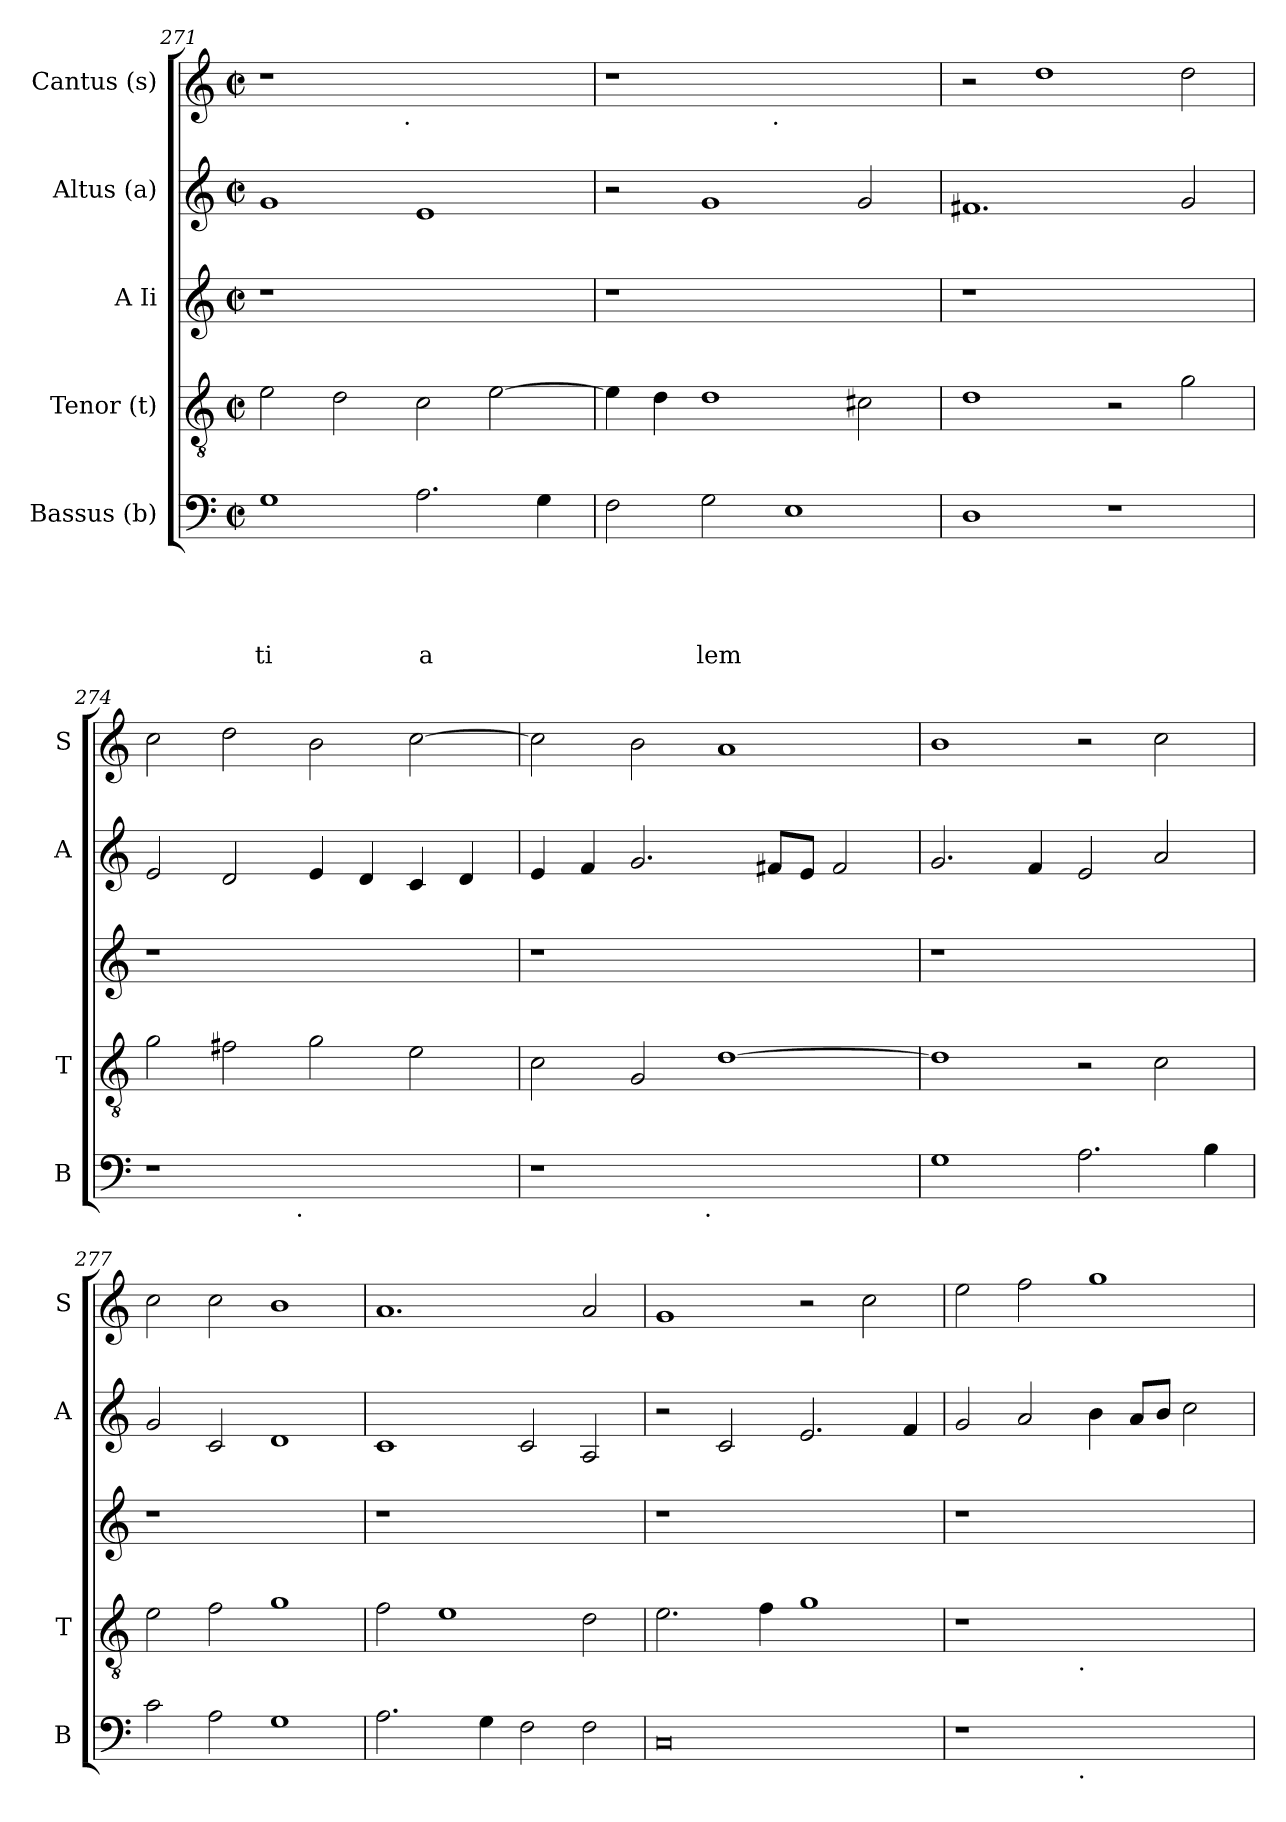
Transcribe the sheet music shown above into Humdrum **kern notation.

**kern	**text	**text	**text	**text	**text	**kern	**kern	**kern	**kern
*part5	*part5	*part5	*part5	*part5	*part5	*part4	*part3	*part2	*part1
*staff5	*staff5	*staff5	*staff5	*staff5	*staff5	*staff4	*staff3	*staff2	*staff1
*I"Bassus (b)	*	*	*	*	*	*I"Tenor (t)	*I"A Ii	*I"Altus (a)	*I"Cantus (s)
*I'B	*	*	*	*	*	*I'T	*	*I'A	*I'S
*clefF4	*	*	*	*	*	*clefGv2	*clefG2	*clefG2	*clefG2
*k[]	*	*	*	*	*	*k[]	*k[]	*k[]	*k[]
*C:	*	*	*	*	*	*C:	*C:	*C:	*C:
*M2/2	*	*	*	*	*	*M2/2	*M2/2	*M2/2	*M2/2
*met(c|)	*	*	*	*	*	*met(c|)	*met(c|)	*met(c|)	*met(c|)
=271	=271	=271	=271	=271	=271	=271	=271	=271	=271
!	!	!	!	!	!LO:LY:b	!	!	!	!
*	*	*	*	*	*	*	*	*	*^
1G	.	.	.	.	ti	2e\	1r	1g	1r	2ryy
.	.	.	.	.	.	2d\	.	.	.	4...ryy
!	!	!	!	!	!	!	!	!	!	!LO:TX:b:t=.
.	.	.	.	.	.	.	.	.	.	1ryy
!	!	!	!	!	!LO:LY:b	!	!	!	!	!
2.A\	.	.	.	.	a	2c\	1ryy	1e	1ryy	.
.	.	.	.	.	.	[>2e\	.	.	.	.
4G\	.	.	.	.	.	.	.	.	.	.
.	.	.	.	.	.	.	.	.	.	32ryy
=272	=272	=272	=272	=272	=272	=272	=272	=272	=272	=272
2F\	.	.	.	.	.	4e\]	1r	2r	1r	2ryy
.	.	.	.	.	.	4d\	.	.	.	.
!	!	!	!	!	!LO:LY:b	!	!	!	!	!
2G\	.	.	.	.	lem	1d	.	1g	.	4...ryy
!	!	!	!	!	!	!	!	!	!	!LO:TX:b:t=.
.	.	.	.	.	.	.	.	.	.	1ryy
1E	.	.	.	.	.	.	1ryy	.	1ryy	.
.	.	.	.	.	.	2c#\	.	2g/	.	.
.	.	.	.	.	.	.	.	.	.	32ryy
*	*	*	*	*	*	*	*	*	*v	*v
=273	=273	=273	=273	=273	=273	=273	=273	=273	=273
1D	.	.	.	.	.	1d	1r	1.f#X	2r
.	.	.	.	.	.	.	.	.	1dd
1r	.	.	.	.	.	2r	1ryy	.	.
.	.	.	.	.	.	2g\	.	2g/	2dd\
=274	=274	=274	=274	=274	=274	=274	=274	=274	=274
*^	*	*	*	*	*	*	*	*	*
1r	2ryy	.	.	.	.	.	2g\	1r	2e/	2cc\
.	4...ryy	.	.	.	.	.	2f#X\	.	2d/	2dd\
!	!LO:TX:b:t=.	!	!	!	!	!	!	!	!	!
.	1ryy	.	.	.	.	.	.	.	.	.
1ryy	.	.	.	.	.	.	2g\	1ryy	4e/	2b\
.	.	.	.	.	.	.	.	.	4d/	.
.	.	.	.	.	.	.	2e\	.	4c/	[>2cc\
.	.	.	.	.	.	.	.	.	4d/	.
.	32ryy	.	.	.	.	.	.	.	.	.
=275	=275	=275	=275	=275	=275	=275	=275	=275	=275	=275
1r	2ryy	.	.	.	.	.	2c\	1r	4e/	2cc\]
.	.	.	.	.	.	.	.	.	4f/	.
.	4...ryy	.	.	.	.	.	2G/	.	2.g/	2b\
!	!LO:TX:b:t=.	!	!	!	!	!	!	!	!	!
.	1ryy	.	.	.	.	.	.	.	.	.
1ryy	.	.	.	.	.	.	[<1d	1ryy	.	1a
.	.	.	.	.	.	.	.	.	8f#/L	.
.	.	.	.	.	.	.	.	.	8e/J	.
.	.	.	.	.	.	.	.	.	2f#/	.
.	32ryy	.	.	.	.	.	.	.	.	.
*v	*v	*	*	*	*	*	*	*	*	*
!!LO:LB:g=z
=276	=276	=276	=276	=276	=276	=276	=276	=276	=276
1G	.	.	.	.	.	1d]	1r	2.g/	1b
.	.	.	.	.	.	.	.	4f/	.
2.A\	.	.	.	.	.	2r	1ryy	2e/	2r
.	.	.	.	.	.	2c\	.	2a/	2cc\
4B\	.	.	.	.	.	.	.	.	.
=277	=277	=277	=277	=277	=277	=277	=277	=277	=277
2c\	.	.	.	.	.	2e\	1r	2g/	2cc\
2A\	.	.	.	.	.	2f\	.	2c/	2cc\
1G	.	.	.	.	.	1g	1ryy	1d	1b
=278	=278	=278	=278	=278	=278	=278	=278	=278	=278
2.A\	.	.	.	.	.	2f\	1r	1c	1.a
.	.	.	.	.	.	1e	.	.	.
4G\	.	.	.	.	.	.	.	.	.
2F\	.	.	.	.	.	.	1ryy	2c/	.
2F\	.	.	.	.	.	2d\	.	2A/	2a/
=279	=279	=279	=279	=279	=279	=279	=279	=279	=279
0C	.	.	.	.	.	2.e\	1r	2r	1g
.	.	.	.	.	.	.	.	2c/	.
.	.	.	.	.	.	4f\	.	.	.
.	.	.	.	.	.	1g	1ryy	2.e/	2r
.	.	.	.	.	.	.	.	.	2cc\
.	.	.	.	.	.	.	.	4f/	.
=280	=280	=280	=280	=280	=280	=280	=280	=280	=280
*^	*	*	*	*	*	*^	*	*	*
1r	2ryy	.	.	.	.	.	1r	2ryy	1r	2g/	2ee\
.	4...ryy	.	.	.	.	.	.	4...ryy	.	2a/	2ff\
!	!	!	!	!	!	!	!	!LO:TX:b:t=.	!	!	!
!	!LO:TX:b:t=.	!	!	!	!	!	!	!	!	!	!
.	1ryy	.	.	.	.	.	.	1ryy	.	.	.
1ryy	.	.	.	.	.	.	1ryy	.	1ryy	4b\	1gg
.	.	.	.	.	.	.	.	.	.	8a/L	.
.	.	.	.	.	.	.	.	.	.	8b/J	.
.	.	.	.	.	.	.	.	.	.	2cc\	.
.	32ryy	.	.	.	.	.	.	32ryy	.	.	.
*v	*v	*	*	*	*	*	*	*	*	*	*
*	*	*	*	*	*	*v	*v	*	*	*
=	=	=	=	=	=	=	=	=	=
*-	*-	*-	*-	*-	*-	*-	*-	*-	*-
